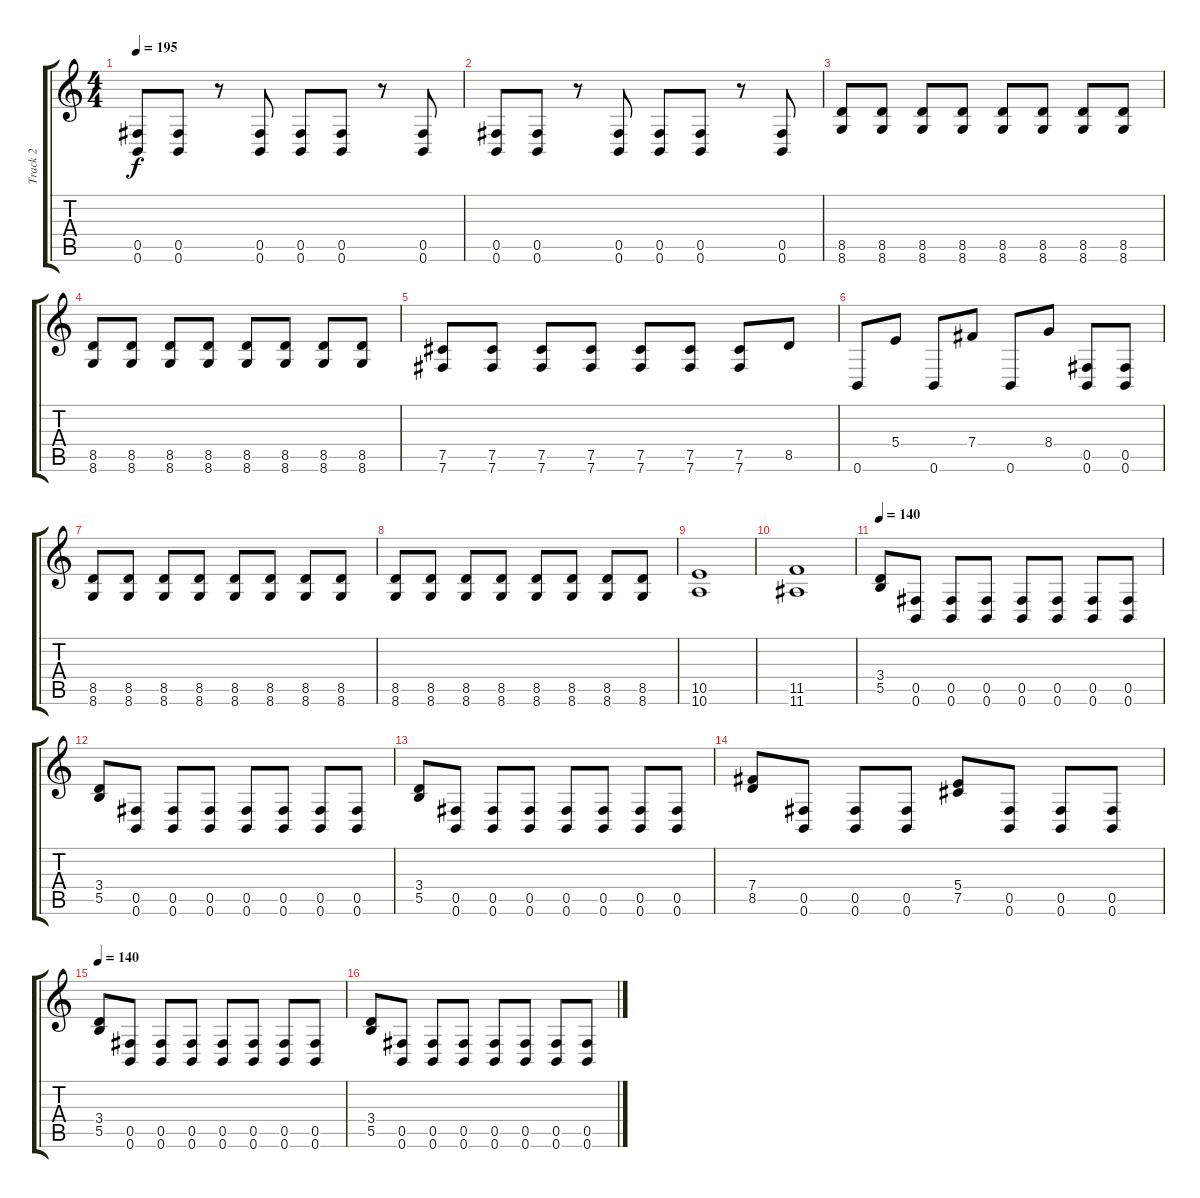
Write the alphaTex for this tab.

\track ("Track 2" "Track 2") {instrument distortionguitar}
\staff {score tabs}
\tuning (Db4 Ab3 E3 B2 Gb2 B1) {hide}
\ts (4 4)
\tempo 195
\clef g2
\ks c
(0.5 0.6).8{dy f} (0.5 0.6).8 r.8 (0.5 0.6).8 (0.5 0.6).8 (0.5 0.6).8 r.8 (0.5 0.6).8 |
(0.5 0.6).8 (0.5 0.6).8 r.8 (0.5 0.6).8 (0.5 0.6).8 (0.5 0.6).8 r.8 (0.5 0.6).8 |
(8.5 8.6).8 (8.5 8.6).8 (8.5 8.6).8 (8.5 8.6).8 (8.5 8.6).8 (8.5 8.6).8 (8.5 8.6).8 (8.5 8.6).8 |
(8.5 8.6).8 (8.5 8.6).8 (8.5 8.6).8 (8.5 8.6).8 (8.5 8.6).8 (8.5 8.6).8 (8.5 8.6).8 (8.5 8.6).8 |
(7.5 7.6).8 (7.5 7.6).8 (7.5 7.6).8 (7.5 7.6).8 (7.5 7.6).8 (7.5 7.6).8 (7.5 7.6).8 8.5.8 |
0.6.8 5.4.8 0.6.8 7.4.8 0.6.8 8.4.8 (0.5 0.6).8 (0.5 0.6).8 |
(8.5 8.6).8 (8.5 8.6).8 (8.5 8.6).8 (8.5 8.6).8 (8.5 8.6).8 (8.5 8.6).8 (8.5 8.6).8 (8.5 8.6).8 |
(8.5 8.6).8 (8.5 8.6).8 (8.5 8.6).8 (8.5 8.6).8 (8.5 8.6).8 (8.5 8.6).8 (8.5 8.6).8 (8.5 8.6).8 |
(10.5 10.6).1 |
(11.5 11.6).1 |
\tempo 140
(3.4 5.5).8 (0.5 0.6).8 (0.5 0.6).8 (0.5 0.6).8 (0.5 0.6).8 (0.5 0.6).8 (0.5 0.6).8 (0.5 0.6).8 |
(3.4 5.5).8 (0.5 0.6).8 (0.5 0.6).8 (0.5 0.6).8 (0.5 0.6).8 (0.5 0.6).8 (0.5 0.6).8 (0.5 0.6).8 |
(3.4 5.5).8 (0.5 0.6).8 (0.5 0.6).8 (0.5 0.6).8 (0.5 0.6).8 (0.5 0.6).8 (0.5 0.6).8 (0.5 0.6).8 |
(7.4 8.5).8 (0.5 0.6).8 (0.5 0.6).8 (0.5 0.6).8 (5.4 7.5).8 (0.5 0.6).8 (0.5 0.6).8 (0.5 0.6).8 |
\tempo 140
(3.4 5.5).8 (0.5 0.6).8 (0.5 0.6).8 (0.5 0.6).8 (0.5 0.6).8 (0.5 0.6).8 (0.5 0.6).8 (0.5 0.6).8 |
(3.4 5.5).8 (0.5 0.6).8 (0.5 0.6).8 (0.5 0.6).8 (0.5 0.6).8 (0.5 0.6).8 (0.5 0.6).8 (0.5 0.6).8
